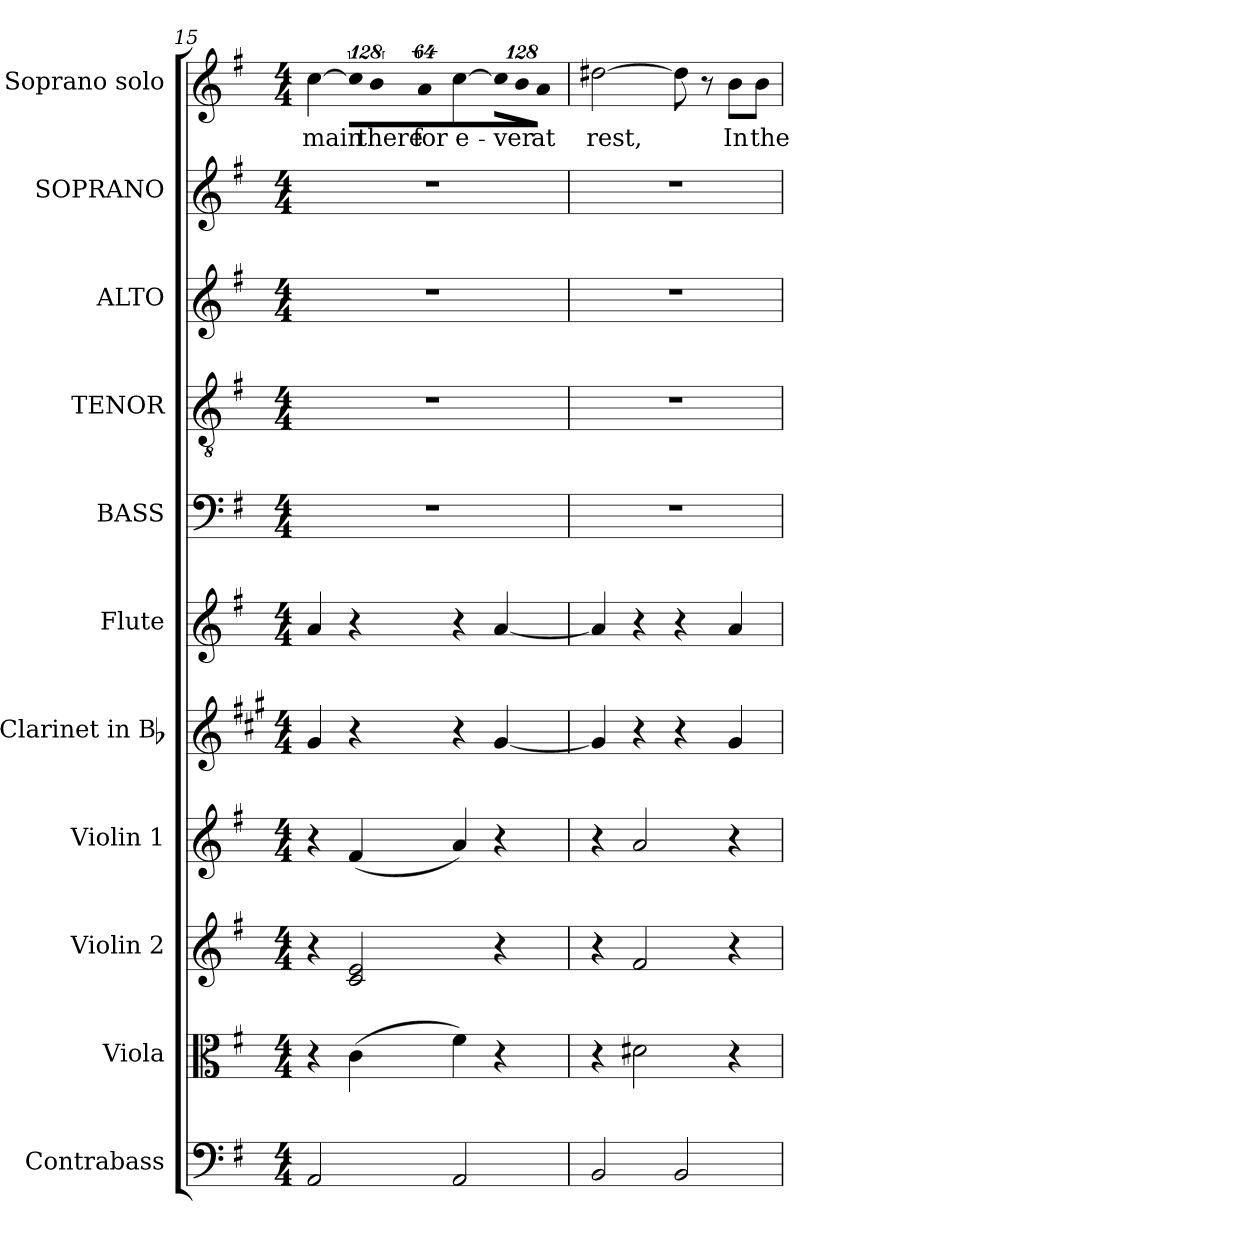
**kern	**kern	**kern	**kern	**kern	**kern	**kern	**kern	**kern	**kern	**kern	**text
*part11	*part10	*part9	*part8	*part7	*part6	*part5	*part4	*part3	*part2	*part1	*part1
*staff11	*staff10	*staff9	*staff8	*staff7	*staff6	*staff5	*staff4	*staff3	*staff2	*staff1	*staff1
*I"Contrabass	*I"Viola	*I"Violin 2	*I"Violin 1	*I"Clarinet in Bb	*I"Flute	*I"BASS	*I"TENOR	*I"ALTO	*I"SOPRANO	*I"Soprano solo	*
*I'Cb.	*I'Vla.	*I'Vln. 2	*I'Vln. 1	*I'Cl.	*I'Fl.	*I'B.	*I'T.	*I'A.	*I'S.	*I'S.	*
*clefF4	*clefC3	*clefG2	*clefG2	*clefG2	*clefG2	*clefF4	*clefGv2	*clefG2	*clefG2	*clefG2	*
*ITrd7c12	*	*	*	*ITrd1c2	*	*	*ITrd7c12	*	*	*	*
*k[f#]	*k[f#]	*k[f#]	*k[f#]	*k[f#]	*k[f#]	*k[f#]	*k[f#]	*k[f#]	*k[f#]	*k[f#]	*
*G:	*G:	*G:	*G:	*G:	*G:	*G:	*G:	*G:	*G:	*G:	*
*M4/4	*M4/4	*M4/4	*M4/4	*M4/4	*M4/4	*M4/4	*M4/4	*M4/4	*M4/4	*M4/4	*
=15	=15	=15	=15	=15	=15	=15	=15	=15	=15	=15	=15
!	!	!	!	!	!	!	!	!	!	!	!LO:LY:b:color=#000000
2AAAi/	4r	4r	4r	4f#i/	4ai/	1r	1r	1r	1r	[>4cci\	-main
!	!	!	!	!	!	!	!	!	!	!LO:N:vis=8	!
.	(4ci\	2ci/ 2ei	(4f#i/	4r	4r	.	.	.	.	1024%85cci\L]	.
!	!	!	!	!	!	!	!	!	!	!LO:N:vis=8	!
!	!	!	!	!	!	!	!	!	!	!	!LO:LY:b:color=#000000
.	.	.	.	.	.	.	.	.	.	1024%85bi\	there
!	!	!	!	!	!	!	!	!	!	!LO:N:vis=8	!
!	!	!	!	!	!	!	!	!	!	!	!LO:LY:b:color=#000000
.	.	.	.	.	.	.	.	.	.	512%43ai\J	for
!	!	!	!	!	!	!	!	!	!	!	!LO:LY:b:color=#000000
2AAAi/	4f#i\)	.	4ai/)	4r	4r	.	.	.	.	[>4cci\	e-
!	!	!	!	!	!	!	!	!	!	!LO:N:vis=8	!
.	4r	4r	4r	[<4f#i/	[<4ai/	.	.	.	.	1024%85cci\L]	.
!	!	!	!	!	!	!	!	!	!	!LO:N:vis=8	!
!	!	!	!	!	!	!	!	!	!	!	!LO:LY:b:color=#000000
.	.	.	.	.	.	.	.	.	.	1024%85bi\	-ver
!	!	!	!	!	!	!	!	!	!	!LO:N:vis=8	!
!	!	!	!	!	!	!	!	!	!	!	!LO:LY:b:color=#000000
.	.	.	.	.	.	.	.	.	.	512%43ai\J	at
=16	=16	=16	=16	=16	=16	=16	=16	=16	=16	=16	=16
!	!	!	!	!	!	!	!	!	!	!	!LO:LY:b:color=#000000
2BBBi/	4r	4r	4r	4f#i/]	4ai/]	1r	1r	1r	1r	[>2dd#Xi\	rest,
.	2d#Xi\	2f#i/	2ai/	4r	4r	.	.	.	.	.	.
2BBBi/	.	.	.	4r	4r	.	.	.	.	8dd#i\]	.
.	.	.	.	.	.	.	.	.	.	8r	.
!	!	!	!	!	!	!	!	!	!	!	!LO:LY:b:color=#000000
.	4r	4r	4r	4f#i/	4ai/	.	.	.	.	8bi\L	In
!	!	!	!	!	!	!	!	!	!	!	!LO:LY:b:color=#000000
.	.	.	.	.	.	.	.	.	.	8bi\J	the
=	=	=	=	=	=	=	=	=	=	=	=
*-	*-	*-	*-	*-	*-	*-	*-	*-	*-	*-	*-
